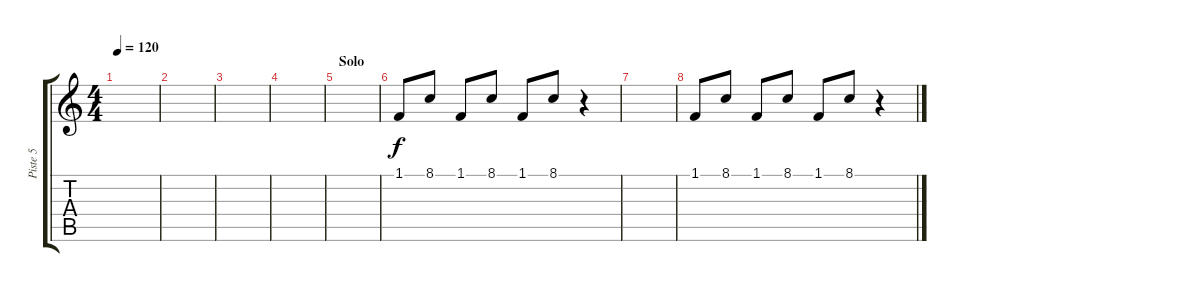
\track ("Piste 5" "Piste 5") {instrument voiceoohs}
\staff {score tabs}
\tuning (E4 B3 G3 D3 A2 E2) {hide}
\ts (4 4)
\tempo 120
\clef g2
\ks c
|
|
|
|
\section ("" "Solo")
|
1.1.8 8.1.8 1.1.8 8.1.8 1.1.8 8.1.8 r.4 |
|
1.1.8 8.1.8 1.1.8 8.1.8 1.1.8 8.1.8 r.4
